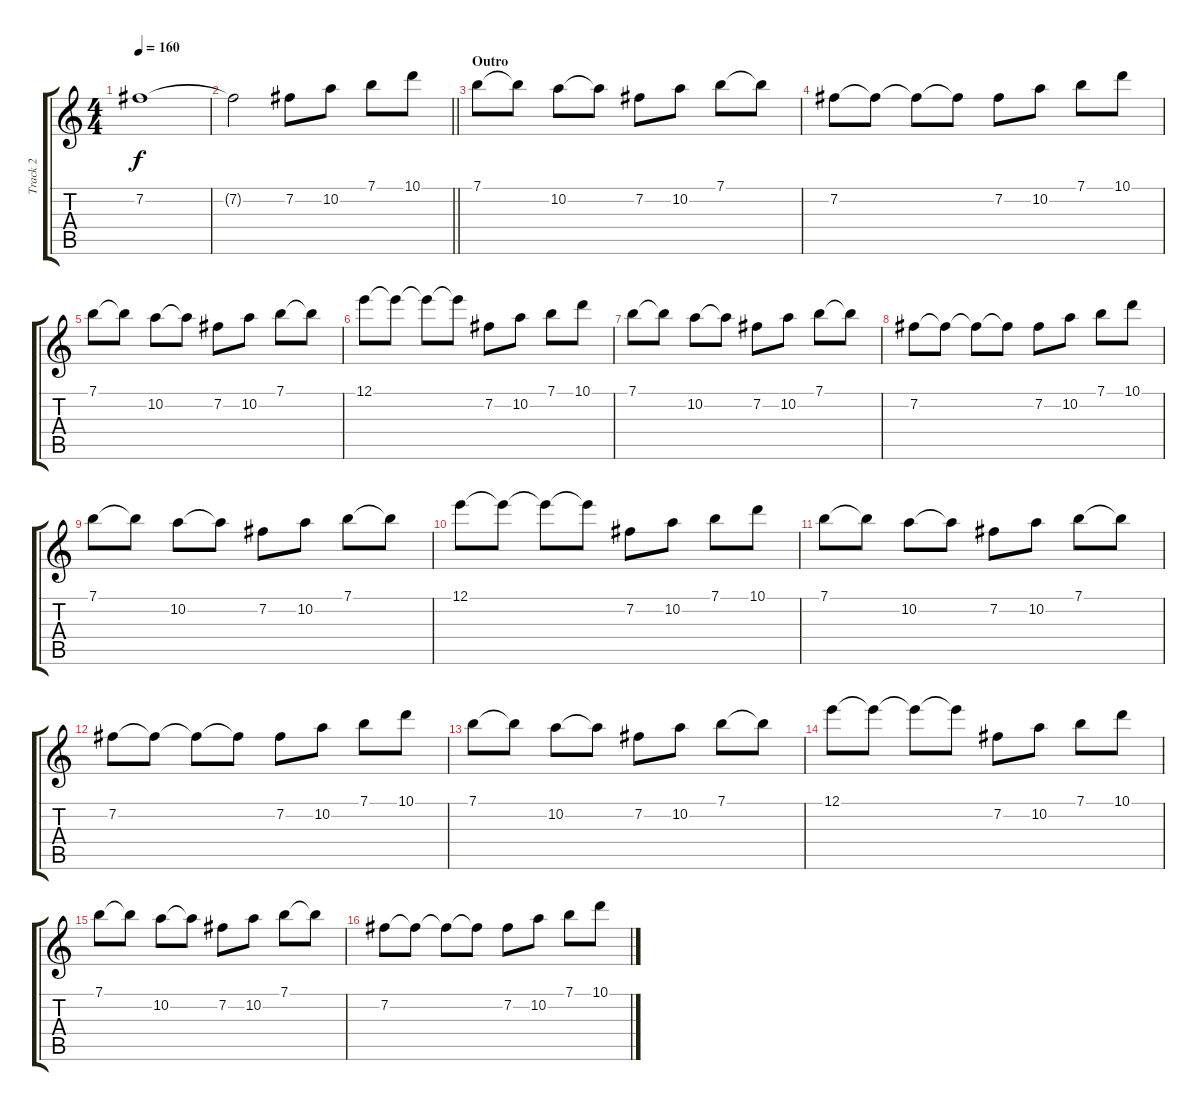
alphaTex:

\track ("Track 2" "Track 2") {instrument acousticguitarsteel}
\staff {score tabs}
\tuning (E4 B3 G3 D3 A2 E2) {hide}
\ts (4 4)
\tempo 160
\clef g2
\ks c
7.2{t}.1{dy f} |
\barLineRight lightlight
7.2{t}.2 7.2.8 10.2.8 7.1.8 10.1.8 |
\section ("" "Outro")
7.1.8 7.1{t}.8 10.2.8 10.2{t}.8 7.2.8 10.2.8 7.1.8 7.1{t}.8 |
7.2.8 7.2{t}.8 7.2{t}.8 7.2{t}.8 7.2.8 10.2.8 7.1.8 10.1.8 |
7.1.8 7.1{t}.8 10.2.8 10.2{t}.8 7.2.8 10.2.8 7.1.8 7.1{t}.8 |
12.1.8 12.1{t}.8 12.1{t}.8 12.1{t}.8 7.2.8 10.2.8 7.1.8 10.1.8 |
7.1.8 7.1{t}.8 10.2.8 10.2{t}.8 7.2.8 10.2.8 7.1.8 7.1{t}.8 |
7.2.8 7.2{t}.8 7.2{t}.8 7.2{t}.8 7.2.8 10.2.8 7.1.8 10.1.8 |
7.1.8 7.1{t}.8 10.2.8 10.2{t}.8 7.2.8 10.2.8 7.1.8 7.1{t}.8 |
12.1.8 12.1{t}.8 12.1{t}.8 12.1{t}.8 7.2.8 10.2.8 7.1.8 10.1.8 |
7.1.8 7.1{t}.8 10.2.8 10.2{t}.8 7.2.8 10.2.8 7.1.8 7.1{t}.8 |
7.2.8 7.2{t}.8 7.2{t}.8 7.2{t}.8 7.2.8 10.2.8 7.1.8 10.1.8 |
7.1.8 7.1{t}.8 10.2.8 10.2{t}.8 7.2.8 10.2.8 7.1.8 7.1{t}.8 |
12.1.8 12.1{t}.8 12.1{t}.8 12.1{t}.8 7.2.8 10.2.8 7.1.8 10.1.8 |
7.1.8 7.1{t}.8 10.2.8 10.2{t}.8 7.2.8 10.2.8 7.1.8 7.1{t}.8 |
7.2.8 7.2{t}.8 7.2{t}.8 7.2{t}.8 7.2.8 10.2.8 7.1.8 10.1.8
